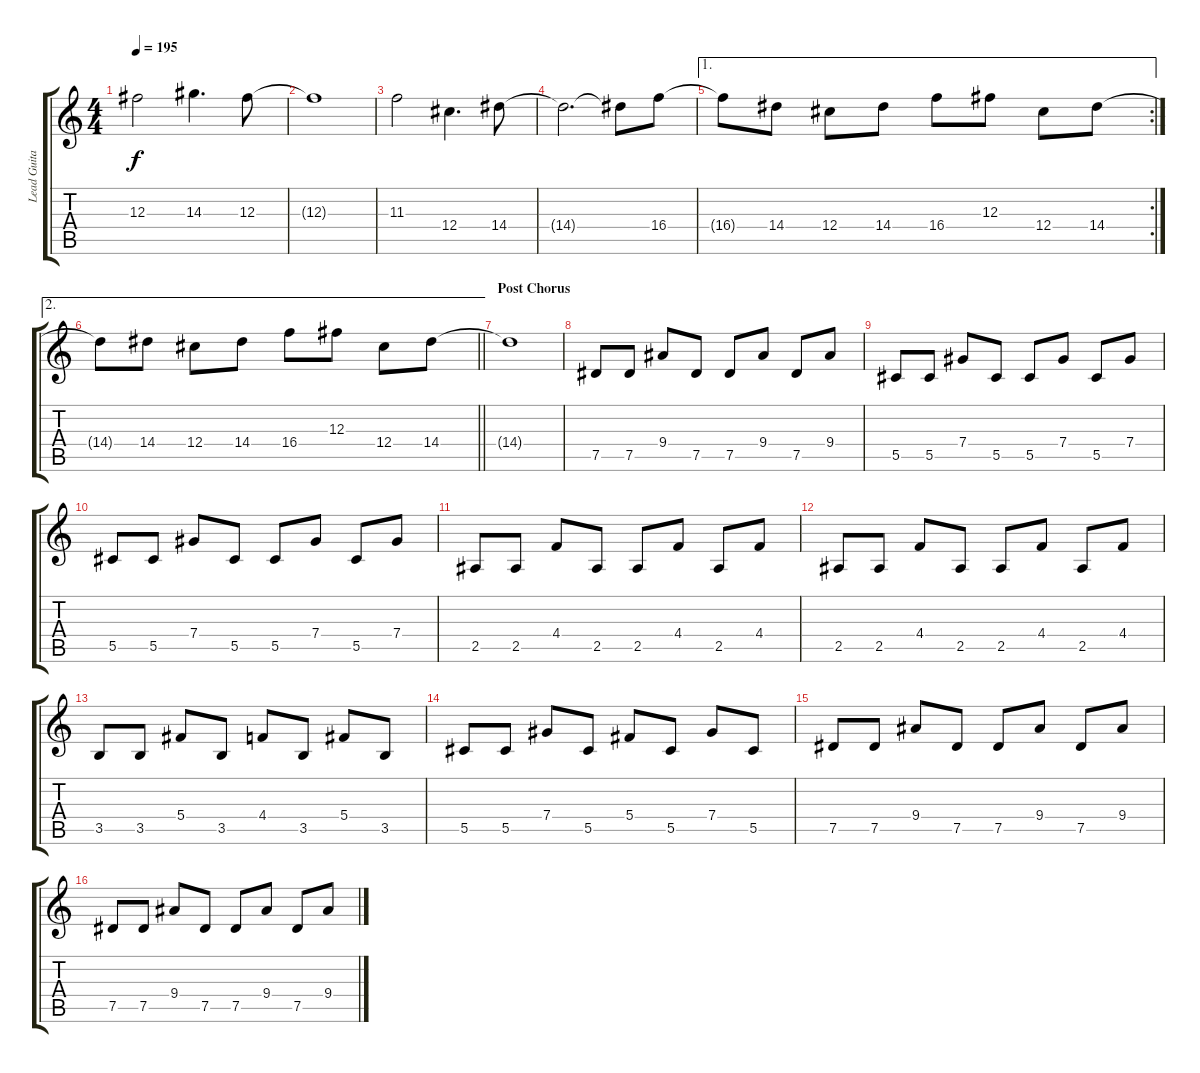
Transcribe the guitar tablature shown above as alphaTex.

\track ("Lead Guitar" "Lead Guita") {instrument distortionguitar}
\staff {score tabs}
\tuning (Eb4 Bb3 Gb3 Db3 Ab2 Eb2) {hide}
\ts (4 4)
\tempo 195
\clef g2
\ks c
12.3.2{dy f} 14.3.4{d} 12.3.8 |
12.3{t}.1 |
11.3.2 12.4.4{d} 14.4.8 |
14.4{t}.2{d} 14.4{t}.8 16.4.8 |
\ae 1
\rc 2
16.4{t}.8 14.4.8 12.4.8 14.4.8 16.4.8 12.3.8 12.4.8 14.4.8 |
\ae 2
\barLineRight lightlight
14.4{t}.8 14.4.8 12.4.8 14.4.8 16.4.8 12.3.8 12.4.8 14.4.8 |
\section ("" "Post Chorus")
14.4{t}.1 |
7.5.8 7.5.8 9.4.8 7.5.8 7.5.8 9.4.8 7.5.8 9.4.8 |
5.5.8 5.5.8 7.4.8 5.5.8 5.5.8 7.4.8 5.5.8 7.4.8 |
5.5.8 5.5.8 7.4.8 5.5.8 5.5.8 7.4.8 5.5.8 7.4.8 |
2.5.8 2.5.8 4.4.8 2.5.8 2.5.8 4.4.8 2.5.8 4.4.8 |
2.5.8 2.5.8 4.4.8 2.5.8 2.5.8 4.4.8 2.5.8 4.4.8 |
3.5.8 3.5.8 5.4.8 3.5.8 4.4.8 3.5.8 5.4.8 3.5.8 |
5.5.8 5.5.8 7.4.8 5.5.8 5.4.8 5.5.8 7.4.8 5.5.8 |
7.5.8 7.5.8 9.4.8 7.5.8 7.5.8 9.4.8 7.5.8 9.4.8 |
7.5.8 7.5.8 9.4.8 7.5.8 7.5.8 9.4.8 7.5.8 9.4.8
